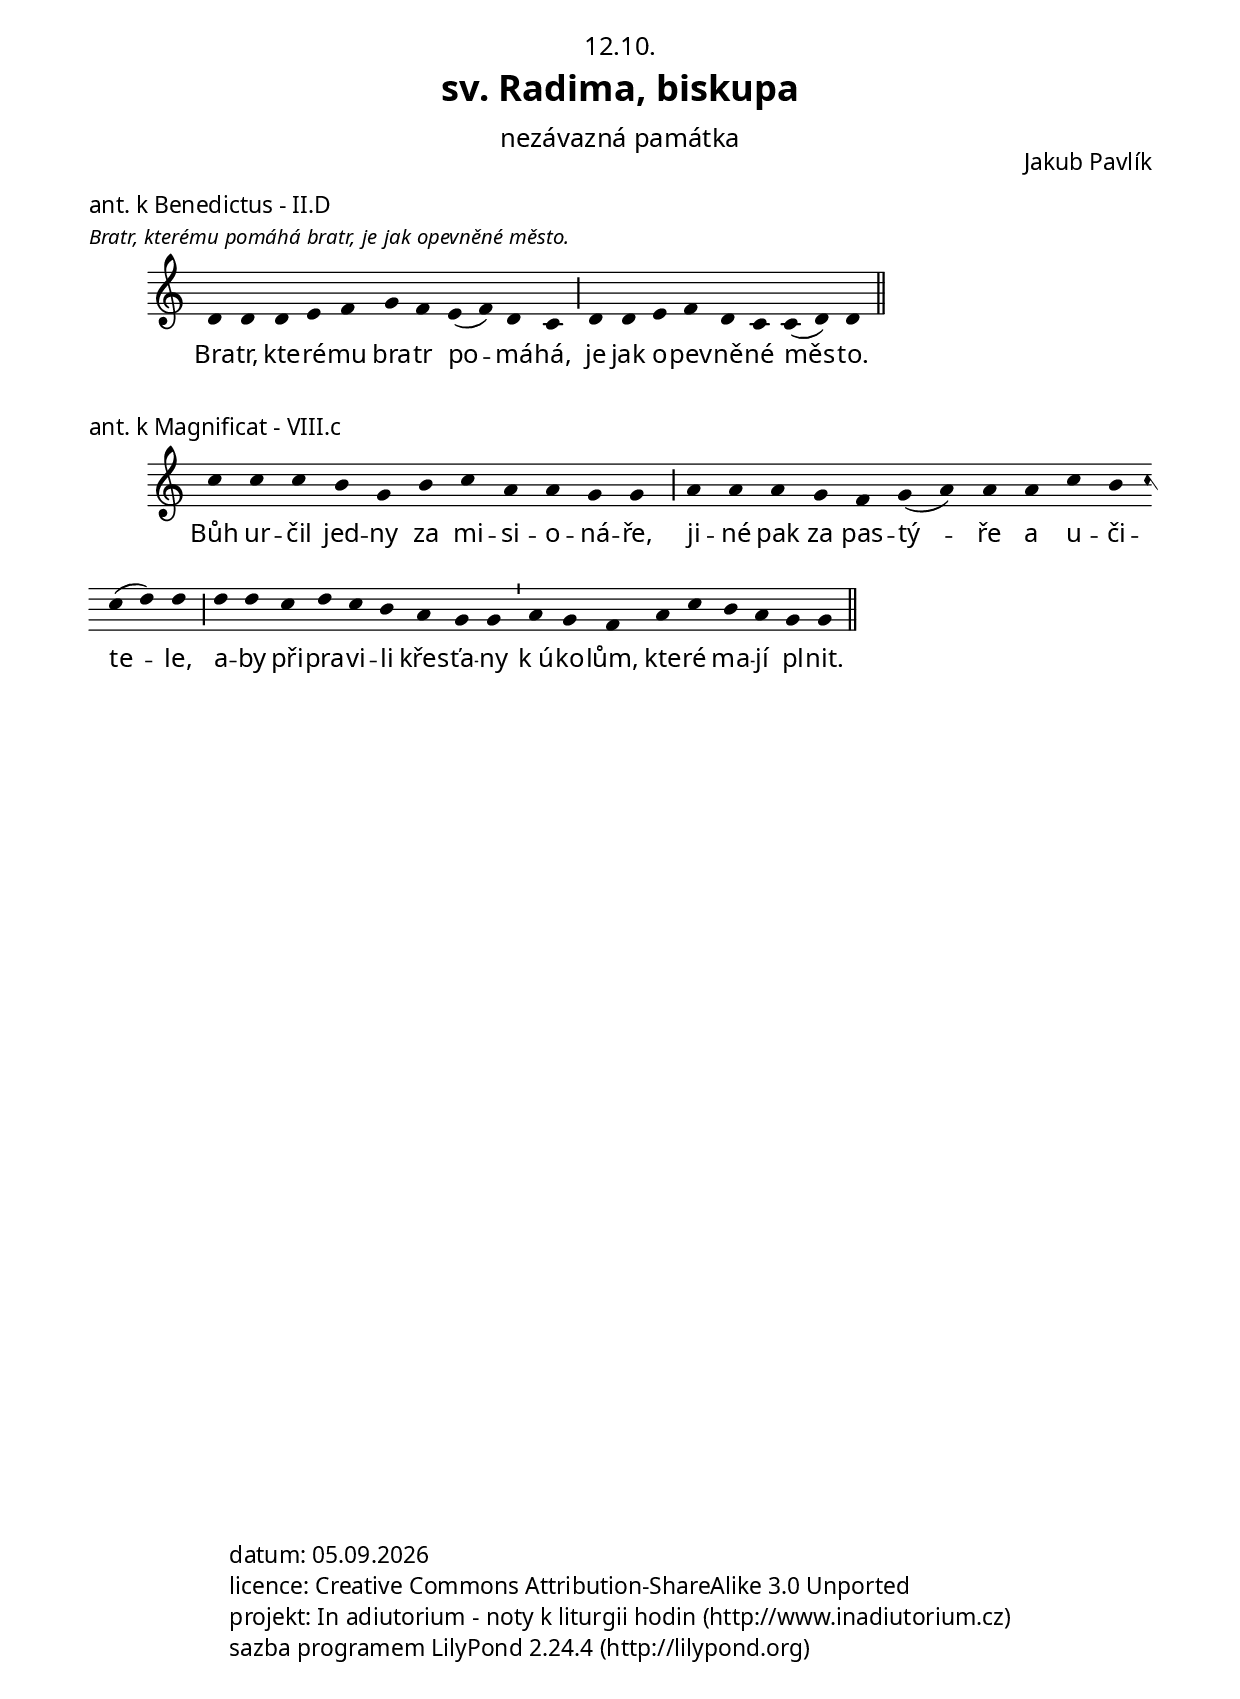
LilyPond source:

\version "2.17.0"

\include "../spolecne.ly"

\header {
  title = \markup\titleSvatek
            "sv. Radima, biskupa"
            "nezávazná památka"
            12.10.
  composer = "Jakub Pavlík"
}

\score {
  \relative c' {
    \choralniRezim
    d4 d d e f g f e( f) d c \barMaior
    d d e f d c c( d) d \barFinalis
  }
  \addlyrics {
    Bra -- tr, kte -- ré -- mu bra -- tr po -- má -- há,
    je jak o -- pev -- ně -- né měs -- to.
  }
  \header {
    textus_approbatus = "Bratr, kterému pomáhá bratr, je jak opevněné město."
    quid = "ant. k Benedictus"
    modus = "II"
    differentia = "D"
    psalmus = ""
    id = "aben"
    piece = \markup {\sestavTitulekBezZalmu}
  }
}

\score {
  \relative c'' {
    \choralniRezim
    c4 c c b g b c a a g g \barMaior
    a a a g f g( a) a a c b c( d) d \barMaior
    d d c d c b a g g \barMin
    a g f a c b a g g \barFinalis
  }
  \addlyrics {
    Bůh ur -- čil jed -- ny za mi -- si -- o -- ná -- ře,
    ji -- né pak za pas -- tý -- ře a u -- či -- te -- le,
    a -- by při -- pra -- vi -- li křes -- ťa -- ny
    k_ú -- ko -- lům, kte -- ré ma -- jí pl -- nit.
  }
  \header {
    quid = "ant. k Magnificat"
    modus = "VIII"
    differentia = "c"
    psalmus = ""
    id = "amag"
    piece = \markup {\sestavTitulekBezZalmu}
  }
}